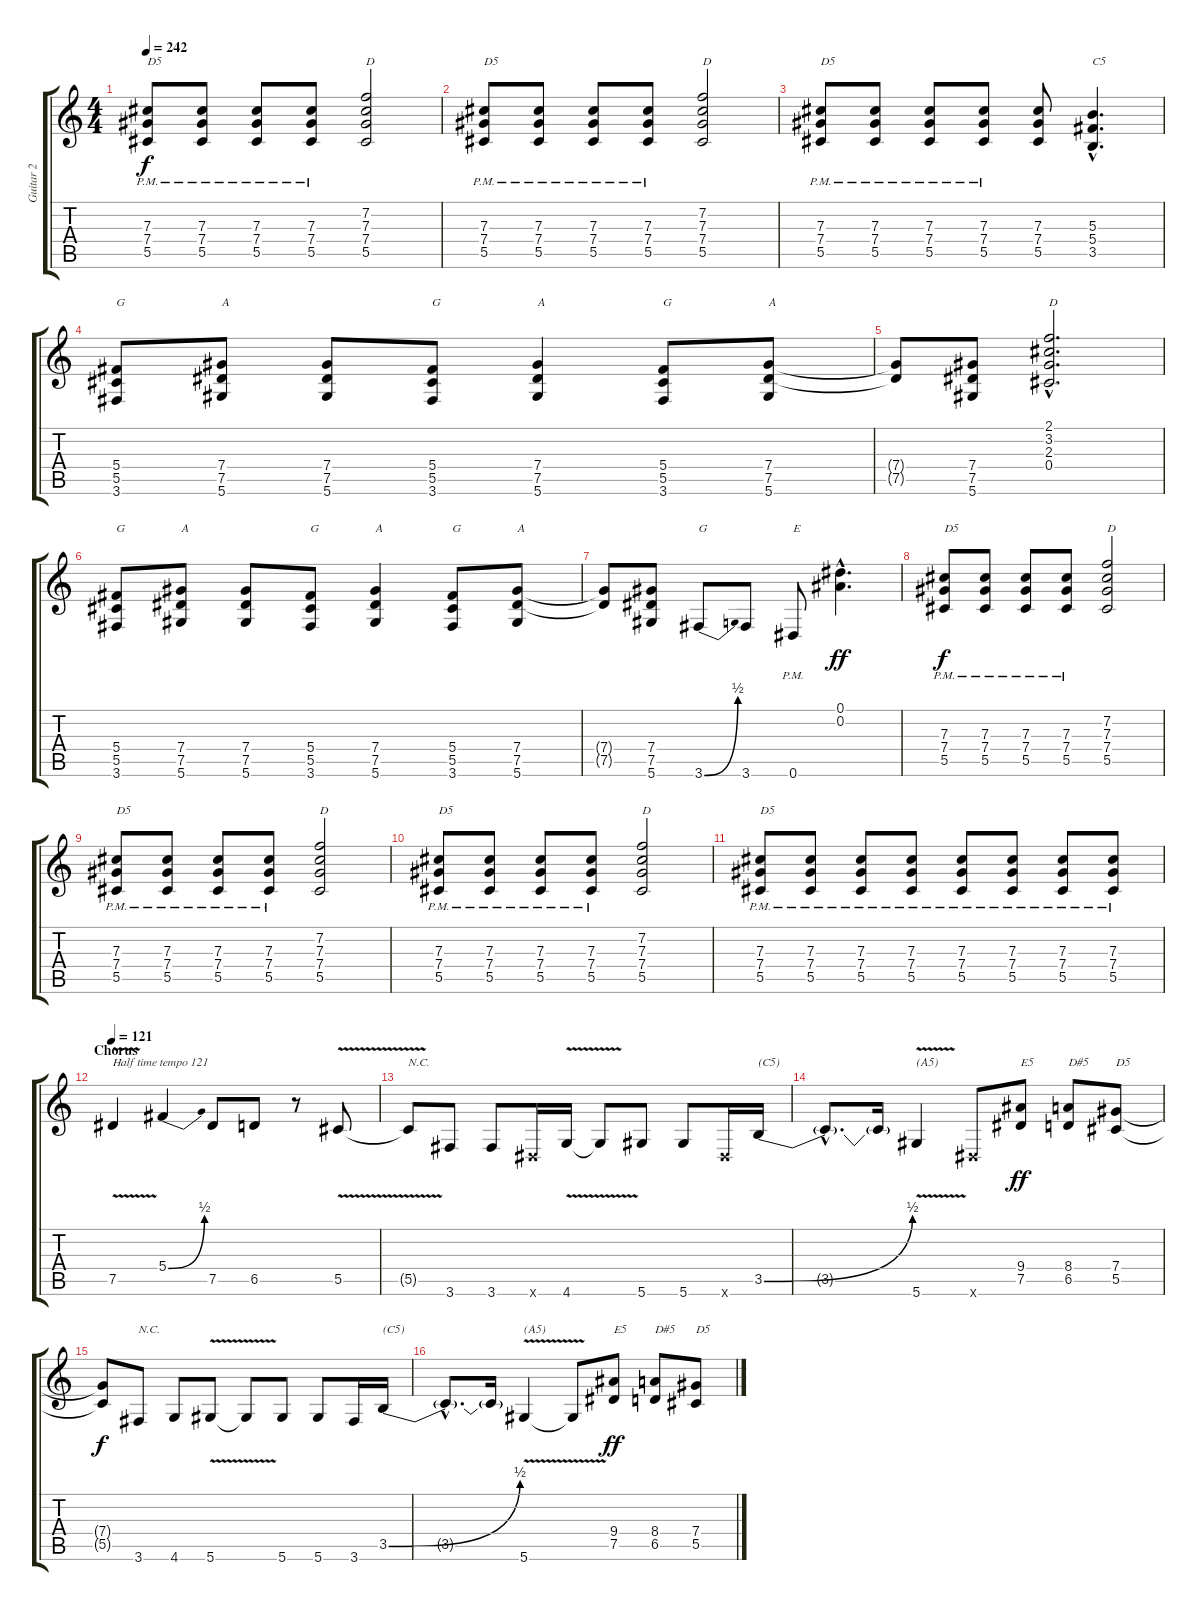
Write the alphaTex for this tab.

\track ("Guitar 2" "Guitar 2") {instrument distortionguitar}
\staff {score tabs}
\tuning (Eb4 Bb3 Gb3 Db3 Ab2 Eb2) {hide}
\ts (4 4)
\tempo 242
\clef g2
\ks c
(7.3 7.4{pm} 5.5).8{txt "D5" dy f} (7.3 7.4{pm} 5.5).8 (7.3 7.4{pm} 5.5).8 (7.3 7.4{pm} 5.5).8 (7.2 7.3 7.4 5.5).2{txt "D"} |
(7.3 7.4{pm} 5.5).8{txt "D5"} (7.3 7.4{pm} 5.5).8 (7.3 7.4{pm} 5.5).8 (7.3 7.4{pm} 5.5).8 (7.2 7.3 7.4 5.5).2{txt "D"} |
(7.3 7.4{pm} 5.5).8{txt "D5"} (7.3 7.4{pm} 5.5).8 (7.3 7.4{pm} 5.5).8 (7.3 7.4{pm} 5.5).8 (7.3 7.4 5.5).8 (5.3{hac} 5.4{hac} 3.5{hac}).4{d txt "C5"} |
(5.4 5.5 3.6).8{txt "G"} (7.4 7.5 5.6).8{txt "A"} (7.4 7.5 5.6).8 (5.4 5.5 3.6).8{txt "G"} (7.4 7.5 5.6).4{txt "A"} (5.4 5.5 3.6).8{txt "G"} (7.4 7.5 5.6).8{txt "A"} |
(7.4{t} 7.5{t}).8 (7.4 7.5 5.6).8 (2.1{hac} 3.2{hac} 2.3{hac} 0.4{hac}).2{d txt "D"} |
(5.4 5.5 3.6).8{txt "G"} (7.4 7.5 5.6).8{txt "A"} (7.4 7.5 5.6).8 (5.4 5.5 3.6).8{txt "G"} (7.4 7.5 5.6).4{txt "A"} (5.4 5.5 3.6).8{txt "G"} (7.4 7.5 5.6).8{txt "A"} |
(7.4{t} 7.5{t}).8 (7.4 7.5 5.6).8 3.6{be (bend 0 0 60 2)}.8{txt "G"} 3.6.8 0.6{pm}.8{txt "E"} (0.1{hac} 0.2{hac}).4{d dy ff} |
(7.3 7.4{pm} 5.5).8{txt "D5" dy f} (7.3 7.4{pm} 5.5).8 (7.3 7.4{pm} 5.5).8 (7.3 7.4{pm} 5.5).8 (7.2 7.3 7.4 5.5).2{txt "D"} |
(7.3 7.4{pm} 5.5).8{txt "D5"} (7.3 7.4{pm} 5.5).8 (7.3 7.4{pm} 5.5).8 (7.3 7.4{pm} 5.5).8 (7.2 7.3 7.4 5.5).2{txt "D"} |
(7.3 7.4{pm} 5.5).8{txt "D5"} (7.3 7.4{pm} 5.5).8 (7.3 7.4{pm} 5.5).8 (7.3 7.4{pm} 5.5).8 (7.2 7.3 7.4 5.5).2{txt "D"} |
(7.3 7.4{pm} 5.5).8{txt "D5"} (7.3 7.4{pm} 5.5).8 (7.3 7.4{pm} 5.5).8 (7.3 7.4{pm} 5.5).8 (7.3 7.4{pm} 5.5).8 (7.3 7.4{pm} 5.5).8 (7.3 7.4{pm} 5.5).8 (7.3 7.4{pm} 5.5).8 |
\section ("" "Chorus")
\tempo 121
7.5{v}.4{txt "Half time tempo 121"} 5.4{be (bend 0 0 60 2)}.4 7.5.8 6.5.8 r.8 5.5{v}.8 |
5.5{t}.8{txt "N.C."} 3.6.8 3.6.8 0.6{x}.16 4.6{v}.16 4.6{t}.8 5.6.8 5.6.8 0.6{x}.16 3.5{be (bend 0 0 60 2)}.16{txt "(C5)"} |
3.5{hac t}.8{d} 3.5{t}.16 5.6{v}.4{txt "(A5)"} 0.6{x}.8 (9.4 7.5).8{txt "E5 " dy ff} (8.4 6.5).8{txt "D#5"} (7.4 5.5).8{txt "D5"} |
(7.4{t} 5.5{t}).8{dy f} 3.6.8{txt "N.C."} 4.6.8 5.6{v}.8 5.6{t}.8 5.6.8 5.6.8 3.6.16 3.5{be (bend 0 0 60 2)}.16{txt "(C5)"} |
3.5{hac t}.8{d} 3.5{t}.16 5.6{v}.4{txt "(A5)"} 5.6{t}.8 (9.4 7.5).8{txt "E5" dy ff} (8.4 6.5).8{txt "D#5"} (7.4 5.5).8{txt "D5"}
